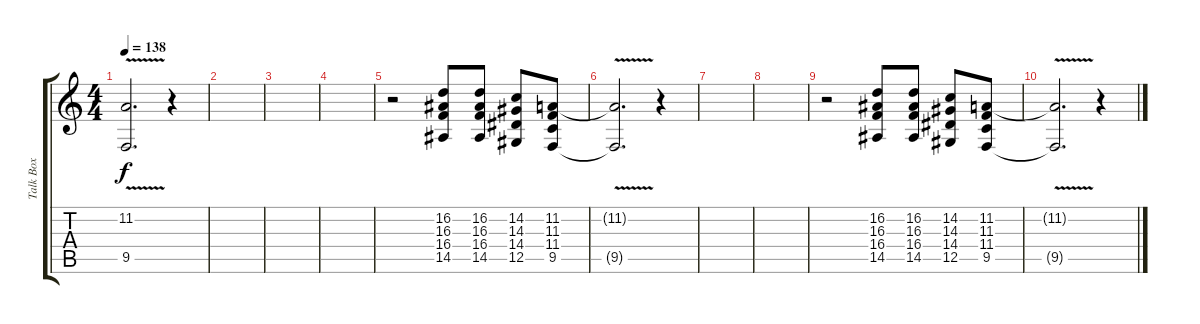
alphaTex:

\track ("Talk Box" "Talk Box") {instrument synthvoice}
\staff {score tabs}
\tuning (Eb4 Bb3 Gb3 Db3 Ab2 Eb2) {hide}
\ts (4 4)
\tempo 138
\clef g2
\ks c
(11.2{v t} 9.5{v t}).2{d dy f} r.4 |
|
|
|
r.2 (16.2 16.3 16.4 14.5).8 (16.2 16.3 16.4 14.5).8 (14.2 14.3 14.4 12.5).8 (11.2 11.3 11.4 9.5).8 |
(11.2{v t} 9.5{v t}).2{d} r.4 |
|
|
r.2 (16.2 16.3 16.4 14.5).8 (16.2 16.3 16.4 14.5).8 (14.2 14.3 14.4 12.5).8 (11.2 11.3 11.4 9.5).8 |
(11.2{v t} 9.5{v t}).2{d} r.4
